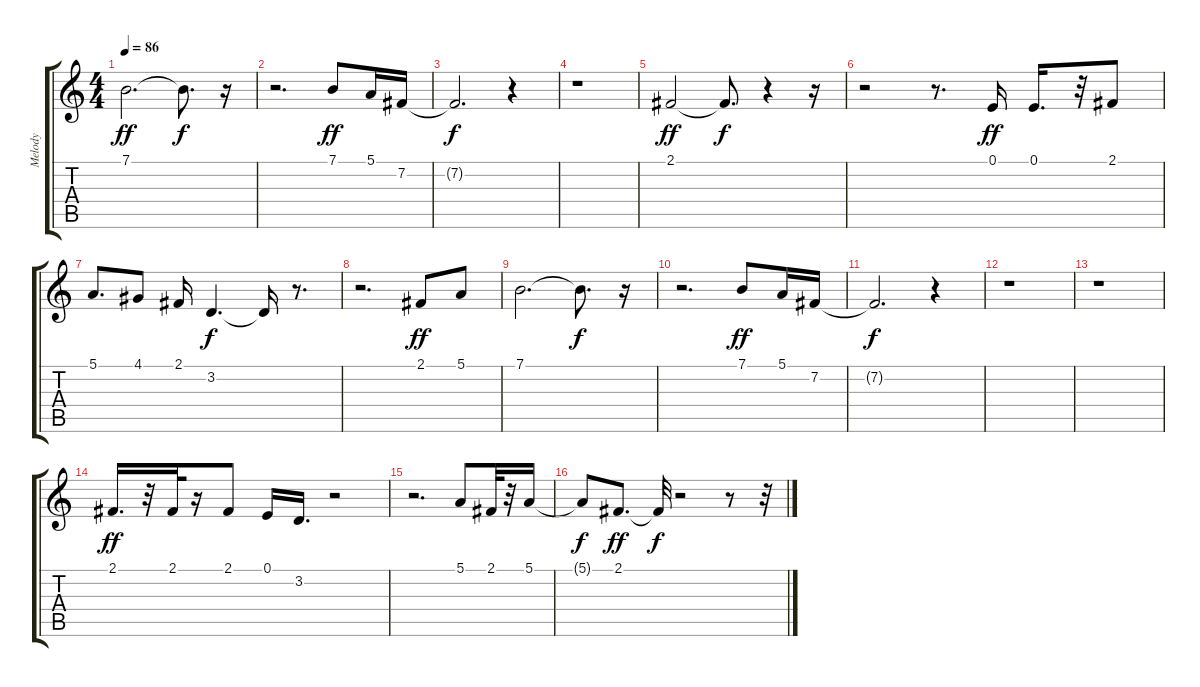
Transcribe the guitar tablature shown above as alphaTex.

\track ("Melody" "Melody") {instrument lead3calliope}
\staff {score tabs}
\tuning (E4 B3 G3 D3 A2 E2) {hide}
\ts (4 4)
\tempo 86
\clef g2
\ks c
7.1.2{d dy ff} 7.1{t}.8{d dy f} r.16 |
r.2{d} 7.1.8{dy ff} 5.1.16 7.2.16 |
7.2{t}.2{d dy f} r.4 |
r.1 |
2.1.2{dy ff} 2.1{t}.8{d dy f} r.4 r.16 |
r.2 r.8{d} 0.1.16{dy ff} 0.1.16{d} r.32 2.1.8 |
5.1.8{d} 4.1.8 2.1.16 3.2.4{d dy f} 3.2{t}.16 r.8{d} |
r.2{d} 2.1.8{dy ff} 5.1.8 |
7.1.2{d} 7.1{t}.8{d dy f} r.16 |
r.2{d} 7.1.8{dy ff} 5.1.16 7.2.16 |
7.2{t}.2{d dy f} r.4 |
r.1 |
r.1 |
2.1.16{d dy ff} r.32 2.1.32 r.16 2.1.8 0.1.16 3.2.16{d} r.2 |
r.2{d} 5.1.8 2.1.32 r.32 5.1.16 |
5.1{t}.8{dy f} 2.1.8{d dy ff} 2.1{t}.32{dy f} r.2 r.8 r.32
